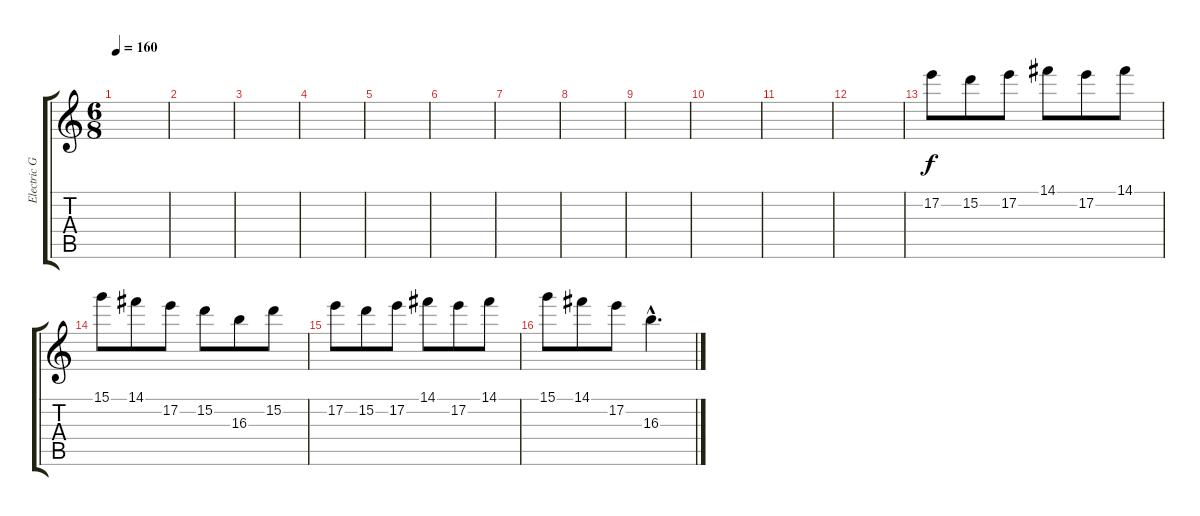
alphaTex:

\track ("Electric Guitar 1" "Electric G") {instrument distortionguitar}
\staff {score tabs}
\tuning (E4 B3 G3 D3 A2 E2) {hide}
\ts (6 8)
\tempo 160
\clef g2
\ks c
|
|
|
|
|
|
|
|
|
|
|
|
17.2.8 15.2.8 17.2.8 14.1.8 17.2.8 14.1.8 |
15.1.8 14.1.8 17.2.8 15.2.8 16.3.8 15.2.8 |
17.2.8 15.2.8 17.2.8 14.1.8 17.2.8 14.1.8 |
15.1.8 14.1.8 17.2.8 16.3{hac}.4{d}
